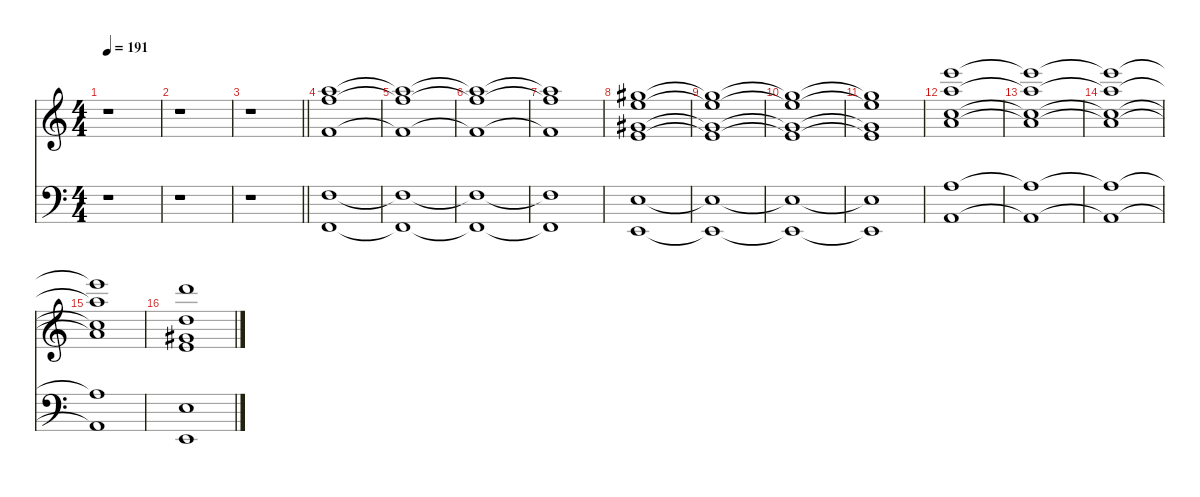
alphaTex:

\defaultSystemsLayout 4
\hideDynamics
\bracketExtendMode nobrackets
\singleTrackTrackNamePolicy hidden
\multiTrackTrackNamePolicy hidden
\firstSystemTrackNameMode fullname
\firstSystemTrackNameOrientation horizontal
\otherSystemsTrackNameOrientation horizontal
\track ("Organs" "org.") {defaultSystemsLayout 4 instrument rockorgan}
\staff {score}
\tuning (E4 B3 G3 D3 A2 E2 B1)
\ts (4 4)
\tempo 191
\clef g2
\ks c
r.1{dy f beam Down} |
r.1{beam Down} |
\barLineRight lightlight
r.1{beam Down} |
(17.1 18.2 10.3).1{beam Down} |
(17.1{t} 18.2{t} 10.3{t}).1{beam Down} |
(17.1{t} 18.2{t} 10.3{t}).1{beam Down} |
(17.1{t} 18.2{t} 10.3{t}).1{beam Down} |
(16.1{acc #} 17.2 13.3{acc #} 14.4).1{dy mf beam Down} |
(16.1{t acc #} 17.2{t} 13.3{t acc #} 14.4{t}).1{dy f beam Down} |
(16.1{t acc #} 17.2{t} 13.3{t acc #} 14.4{t}).1{beam Down} |
(16.1{t acc #} 17.2{t} 13.3{t acc #} 14.4{t}).1{beam Down} |
(24.1 22.2 17.3 19.4).1{dy mf beam Down} |
(24.1{t} 22.2{t} 17.3{t} 19.4{t}).1{dy f beam Down} |
(24.1{t} 22.2{t} 17.3{t} 19.4{t}).1{beam Down} |
(24.1{t} 22.2{t} 17.3{t} 19.4{t}).1{beam Down} |
(22.1 15.2 13.3{acc #} 14.4).1{dy mf beam Down}
\staff {score}
\tuning (E4 B3 G3 D3 A2 E2 B1)
\clef f4
\ottava regular
\simile none
\ks c
r.1{dy f beam Down} |
r.1{beam Down} |
\barLineRight lightlight
r.1{beam Down} |
(1.6 3.4).1{beam Up} |
(1.6{t} 3.4{t}).1{beam Up} |
(1.6{t} 3.4{t}).1{beam Up} |
(1.6{t} 3.4{t}).1{beam Up} |
(0.6 7.5).1{beam Up} |
(0.6{t} 7.5{t}).1{beam Up} |
(0.6{t} 7.5{t}).1{beam Up} |
(0.6{t} 7.5{t}).1{beam Up} |
(0.5 7.4).1{beam Down} |
(0.5{t} 7.4{t}).1{beam Down} |
(0.5{t} 7.4{t}).1{beam Down} |
(0.5{t} 7.4{t}).1{beam Down} |
(0.6 7.5).1{beam Up}
